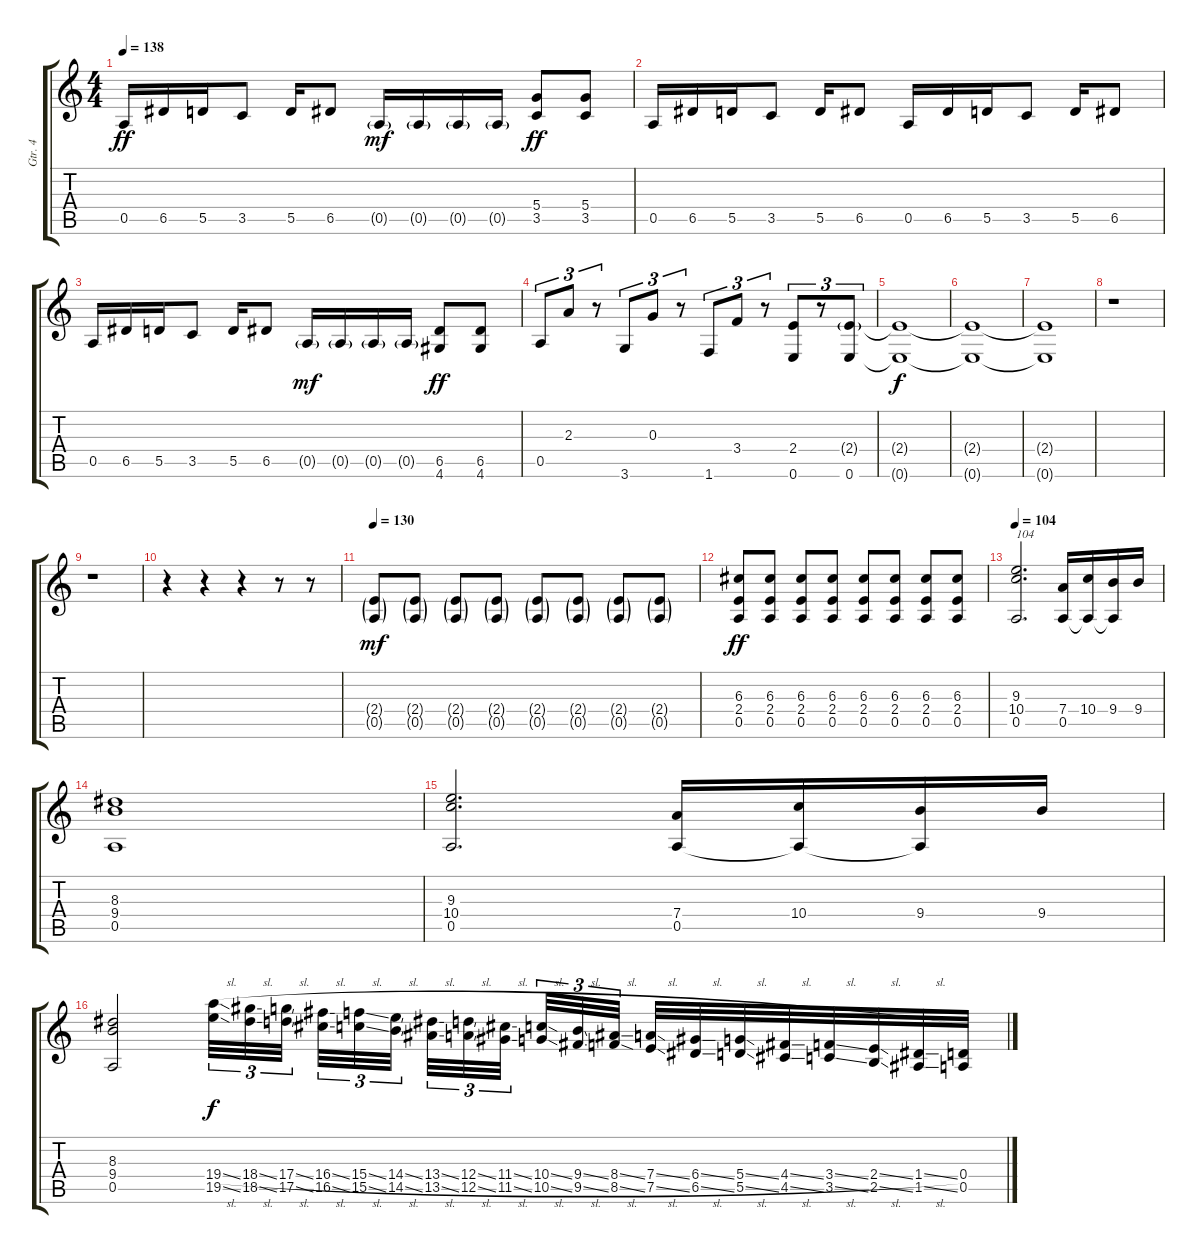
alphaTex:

\track ("Gtr. 4" "Gtr. 4") {instrument overdrivenguitar}
\staff {score tabs}
\tuning (E4 B3 G3 D3 A2 E2) {hide}
\ts (4 4)
\tempo 138
\clef g2
\ks c
0.5.16{dy ff} 6.5.16 5.5.16 3.5.8 5.5.16 6.5.8 0.5{g}.16{dy mf} 0.5{g}.16 0.5{g}.16 0.5{g}.16 (5.4 3.5).8{dy ff} (5.4 3.5).8 |
0.5.16 6.5.16 5.5.16 3.5.8 5.5.16 6.5.8 0.5.16 6.5.16 5.5.16 3.5.8 5.5.16 6.5.8 |
0.5.16 6.5.16 5.5.16 3.5.8 5.5.16 6.5.8 0.5{g}.16{dy mf} 0.5{g}.16 0.5{g}.16 0.5{g}.16 (6.5 4.6).8{dy ff} (6.5 4.6).8 |
0.5.8{tu (3 2)} 2.3.8{tu (3 2)} r.8{tu (3 2)} 3.6.8{tu (3 2)} 0.3.8{tu (3 2)} r.8{tu (3 2)} 1.6.8{tu (3 2)} 3.4.8{tu (3 2)} r.8{tu (3 2)} (2.4 0.6).8{tu (3 2)} r.8{tu (3 2)} (2.4{g} 0.6).8{tu (3 2)} |
(2.4{t} 0.6{t}).1{dy f} |
(2.4{t} 0.6{t}).1 |
(2.4{t} 0.6{t}).1 |
r.1 |
r.1 |
r.4 r.4 r.4 r.8 r.8 |
\tempo 130
(2.4{g} 0.5{g}).8{dy mf} (2.4{g} 0.5{g}).8 (2.4{g} 0.5{g}).8 (2.4{g} 0.5{g}).8 (2.4{g} 0.5{g}).8 (2.4{g} 0.5{g}).8 (2.4{g} 0.5{g}).8 (2.4{g} 0.5{g}).8 |
(6.3 2.4 0.5).8{dy ff} (6.3 2.4 0.5).8 (6.3 2.4 0.5).8 (6.3 2.4 0.5).8 (6.3 2.4 0.5).8 (6.3 2.4 0.5).8 (6.3 2.4 0.5).8 (6.3 2.4 0.5).8 |
\tempo 104
(9.3 10.4 0.5).2{d txt "104"} (7.4 0.5).16 (10.4 0.5{t}).16 (9.4 0.5{t}).16 9.4.16 |
(8.3 9.4 0.5).1 |
(9.3 10.4 0.5).2{d} (7.4 0.5).16 (10.4 0.5{t}).16 (9.4 0.5{t}).16 9.4.16 |
(8.3 9.4 0.5).2 (19.4{sl} 19.5{ss}).32{tu (3 2) dy f} (18.4{sl} 18.5{ss}).32{tu (3 2)} (17.4{sl} 17.5{ss}).32{tu (3 2) beam splitsecondary} (16.4{sl} 16.5{ss}).32{tu (3 2)} (15.4{sl} 15.5{ss}).32{tu (3 2)} (14.4{sl} 14.5{ss}).32{tu (3 2) beam splitsecondary} (13.4{sl} 13.5{ss}).32{tu (3 2)} (12.4{sl} 12.5{ss}).32{tu (3 2)} (11.4{sl} 11.5{ss}).32{tu (3 2) beam splitsecondary} (10.4{sl} 10.5{ss}).32{tu (3 2)} (9.4{sl} 9.5{ss}).32{tu (3 2)} (8.4{sl} 8.5{ss}).32{tu (3 2)} (7.4{sl} 7.5{ss}).32 (6.4{sl} 6.5{ss}).32 (5.4{sl} 5.5{ss}).32 (4.4{sl} 4.5{ss}).32 (3.4{sl} 3.5{ss}).32 (2.4{sl} 2.5{ss}).32 (1.4{sl} 1.5{ss}).32 (0.4 0.5).32
